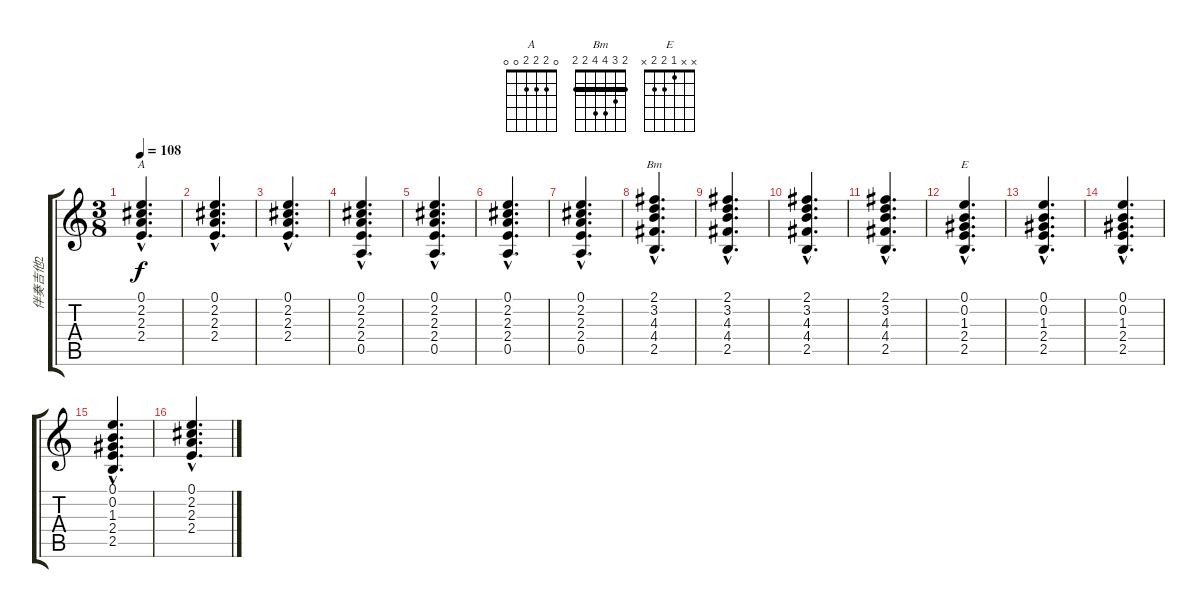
\track ("伴奏吉他2" "伴奏吉他2") {instrument acousticguitarnylon}
\staff {score tabs}
\tuning (E4 B3 G3 D3 A2 E2) {hide}
\chord ("A" 0 2 2 2 0 0)
\chord ("Bm" 2 3 4 4 2 2) {barre 2}
\chord ("E" x x 1 2 2 x)
\ts (3 8)
\tempo 108
\clef g2
\ks c
(0.1{hac} 2.2{hac} 2.3{hac} 2.4{hac}).4{d ch "A" dy f} |
(0.1{hac} 2.2{hac} 2.3{hac} 2.4{hac}).4{d} |
(0.1{hac} 2.2{hac} 2.3{hac} 2.4{hac}).4{d} |
(0.1{hac} 2.2{hac} 2.3{hac} 2.4{hac} 0.5{hac}).4{d} |
(0.1{hac} 2.2{hac} 2.3{hac} 2.4{hac} 0.5{hac}).4{d} |
(0.1{hac} 2.2{hac} 2.3{hac} 2.4{hac} 0.5{hac}).4{d} |
(0.1{hac} 2.2{hac} 2.3{hac} 2.4{hac} 0.5{hac}).4{d} |
(2.1{hac} 3.2{hac} 4.3{hac} 4.4{hac} 2.5{hac}).4{d ch "Bm"} |
(2.1{hac} 3.2{hac} 4.3{hac} 4.4{hac} 2.5{hac}).4{d} |
(2.1{hac} 3.2{hac} 4.3{hac} 4.4{hac} 2.5{hac}).4{d} |
(2.1{hac} 3.2{hac} 4.3{hac} 4.4{hac} 2.5{hac}).4{d} |
(0.1{hac} 0.2{hac} 1.3{hac} 2.4{hac} 2.5{hac}).4{d ch "E"} |
(0.1{hac} 0.2{hac} 1.3{hac} 2.4{hac} 2.5{hac}).4{d} |
(0.1{hac} 0.2{hac} 1.3{hac} 2.4{hac} 2.5{hac}).4{d} |
(0.1{hac} 0.2{hac} 1.3{hac} 2.4{hac} 2.5{hac}).4{d} |
(0.1{hac} 2.2{hac} 2.3{hac} 2.4{hac}).4{d}
